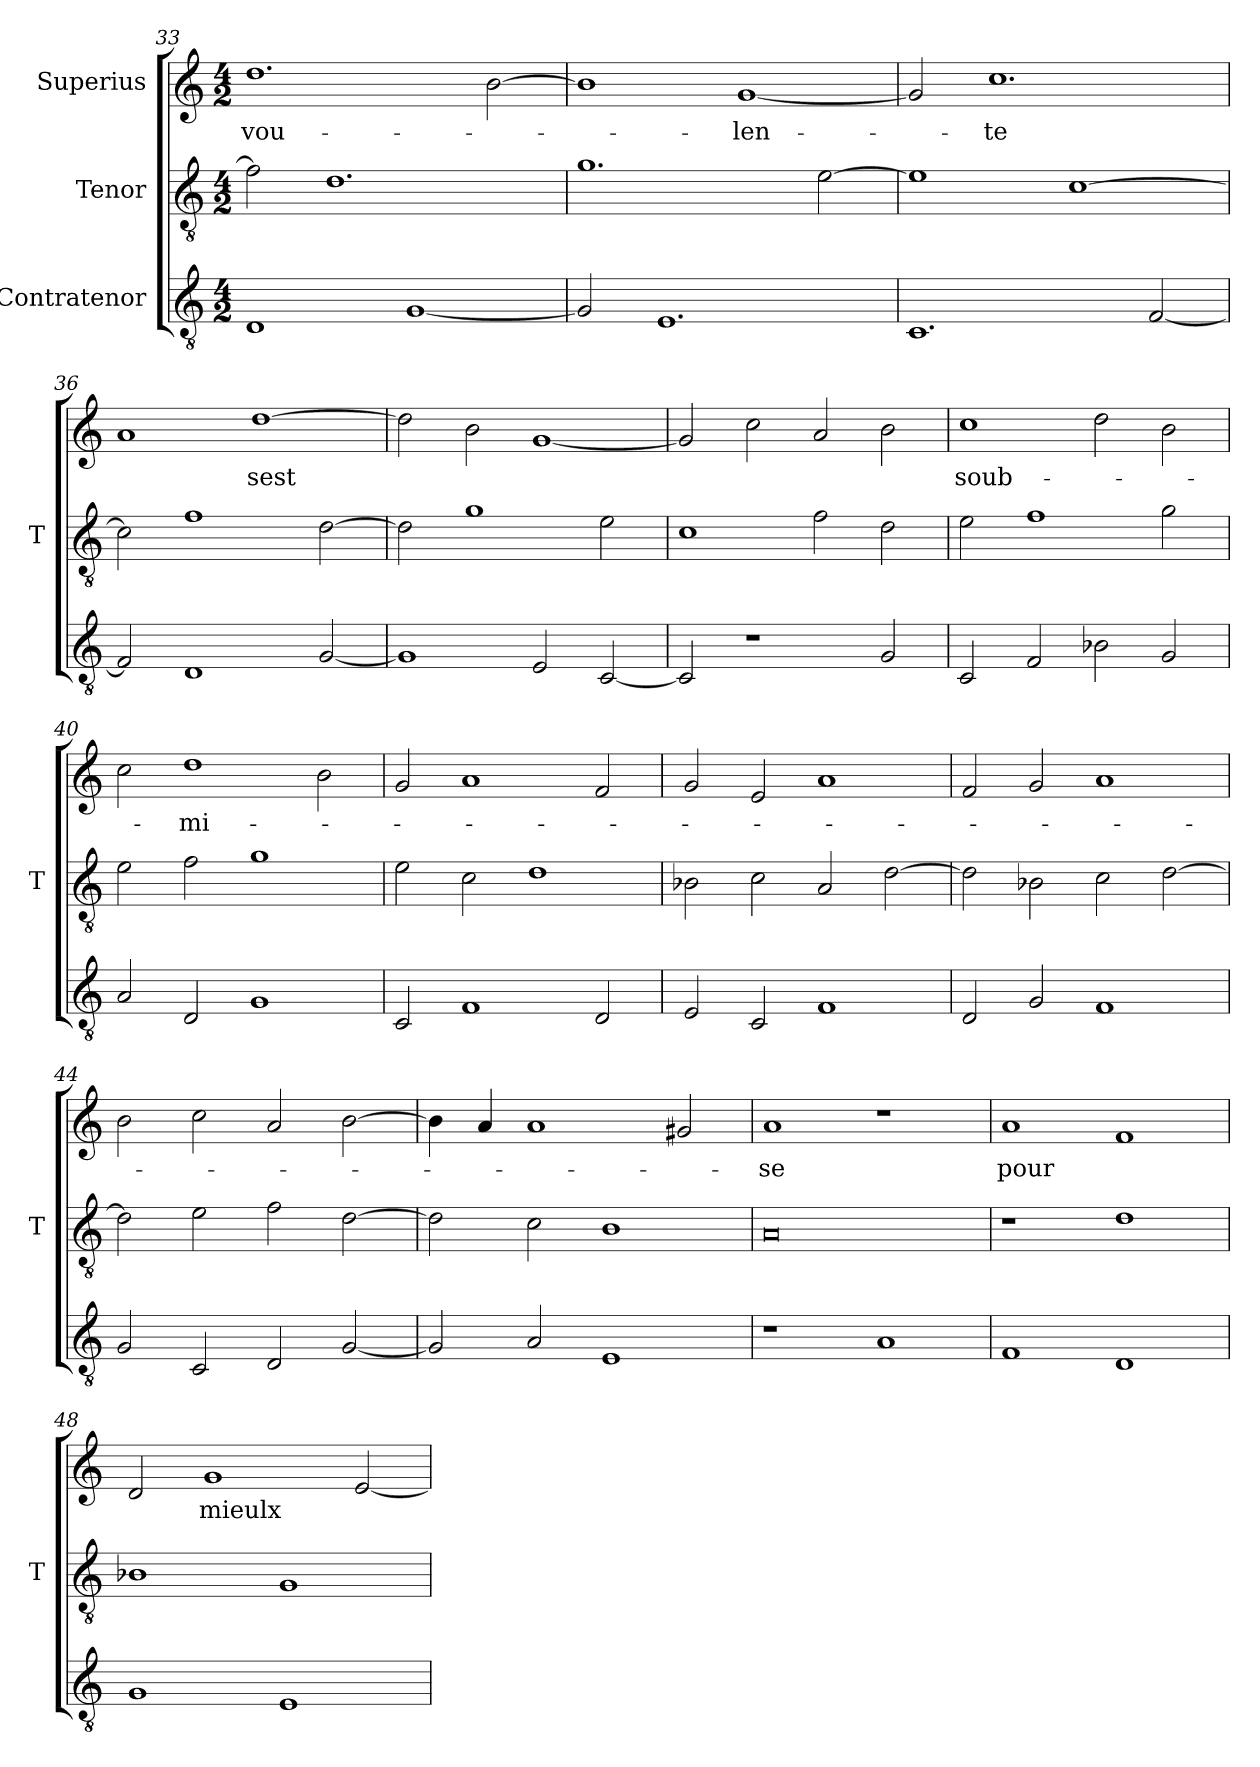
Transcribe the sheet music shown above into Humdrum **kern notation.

**kern	**kern	**kern	**text
*part3	*part2	*part1	*part1
*staff3	*staff2	*staff1	*staff1
*I"Contratenor	*I"Tenor	*I"Superius	*
*	*I'T	*	*
*clefGv2	*clefGv2	*clefG2	*
*M4/2	*M4/2	*M4/2	*
=33	=33	=33	=33
1D	2f]	1.dd	vou-
.	1.d	.	.
[1G	.	.	.
.	.	[2b	.
=34	=34	=34	=34
2G]	1.g	1b]	.
1.E	.	.	.
.	.	[1g	-len-
.	[2e	.	.
=35	=35	=35	=35
1.C	1e]	2g]	.
.	.	1.cc	-te
.	[1c	.	.
[2F	.	.	.
=36	=36	=36	=36
2F]	2c]	1a	.
1D	1f	.	.
.	.	[1dd	-sest
[2G	[2d	.	.
=37	=37	=37	=37
1G]	2d]	2dd]	.
.	1g	2b	.
2E	.	[1g	.
[2C	2e	.	.
=38	=38	=38	=38
2C]	1c	2g]	.
1r	.	2cc	.
.	2f	2a	.
2G	2d	2b	.
=39	=39	=39	=39
2C	2e	1cc	soub-
2F	1f	.	.
2B-X	.	2dd	.
2G	2g	2b	.
=40	=40	=40	=40
2A	2e	2cc	.
2D	2f	1dd	-mi-
1G	1g	.	.
.	.	2b	.
=41	=41	=41	=41
2C	2e	2g	.
1F	2c	1a	.
.	1d	.	.
2D	.	2f	.
=42	=42	=42	=42
2E	2B-X	2g	.
2C	2c	2e	.
1F	2A	1a	.
.	[2d	.	.
=43	=43	=43	=43
2D	2d]	2f	.
2G	2B-X	2g	.
1F	2c	1a	.
.	[2d	.	.
=44	=44	=44	=44
2G	2d]	2b	.
2C	2e	2cc	.
2D	2f	2a	.
[2G	[2d	[2b	.
=45	=45	=45	=45
2G]	2d]	4b]	.
.	.	4a	.
2A	2c	1a	.
1E	1B	.	.
.	.	2g#X	.
=46	=46	=46	=46
1r	0A	1a	-se
1A	.	1r	.
=47	=47	=47	=47
1F	1r	1a	-pour
1D	1d	1f	.
=48	=48	=48	=48
1G	1B-X	2d	.
.	.	1g	-mieulx
1E	1G	.	.
.	.	[2e	.
=	=	=	=
*-	*-	*-	*-
